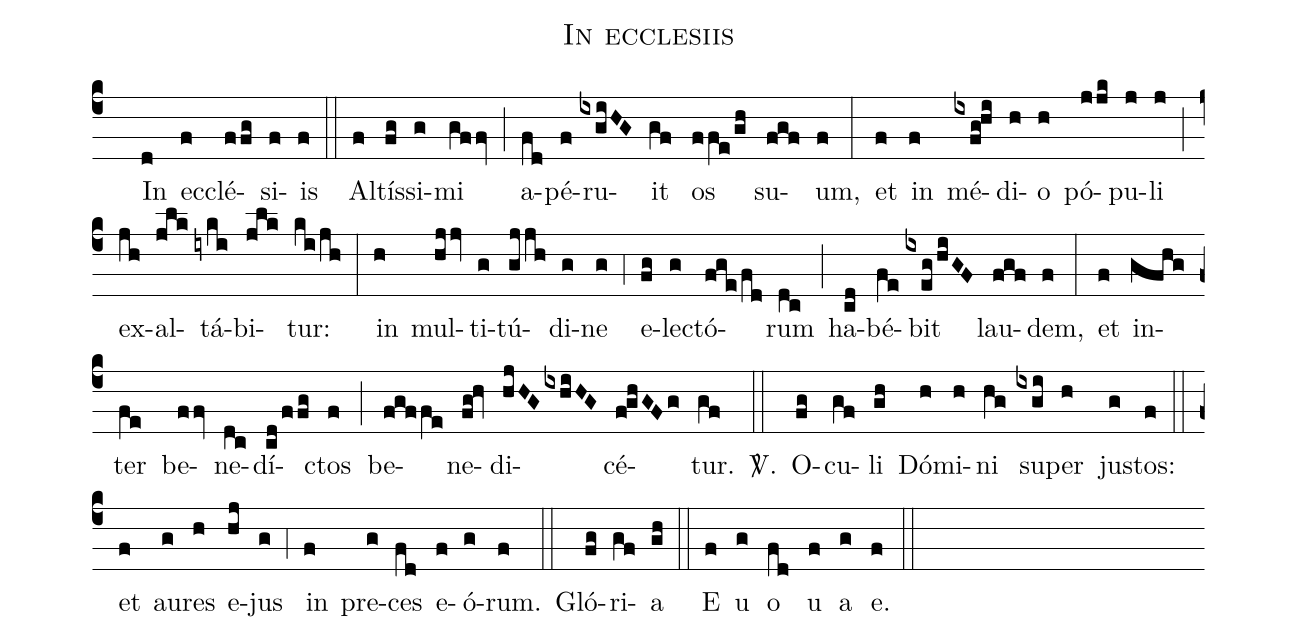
name:In ecclesiis;
office-part:Introitus;
mode:6;
%%
(c4) () In(d) ec(f)clé(ffg)si(f)is(f) (::) Al(f)tís(fg)si(g)mi(gffv) (;) a(fd)pé(f)ru(ixgiHG)it(gf) os(ffe/gh) su(fgf)um,(f) (:) et(f) in(f) mé(ixfg!hi)di(h)o(h) pó(jjk)pu(j)li(j) (;) ex(jh)al(jlk)tá(iyki)bi(jlk)tur:(ki/jh) (:) in(h) mul(hjjv)ti(g)tú(gjjh)di(g)ne(g) (;4) e(fg)le(g)ctó(fge/fd)rum(dc) (;) ha(cd)bé(fe)bit(ixeg/hiGF) lau(fgf)dem,(f) (:) et(f) in(gfhg)ter(fe) be(ffv)ne(dc)dí(cd/ffg)ctos(f) (;) be(fgffe)ne(fg!hv)di(hjHG/ixhiHG)cé(f!ghGFg)tur.(gf) <sp>V/</sp>.(::) O(fg)cu(gf)li(gh) Dó(h)mi(h)ni(hg) su(ixgi)per(h) ju(g)stos:(f) (::) et(f) au(g)res(h) e(hj)jus(g) (;4) in(f) pre(g)ces(fd) e(f)ó(g)rum.(f) (::) Gló(fg)ri(gf)a(gh) (::) E(f) u(g) o(fd) u(f) a(g) e.(f) (::)
